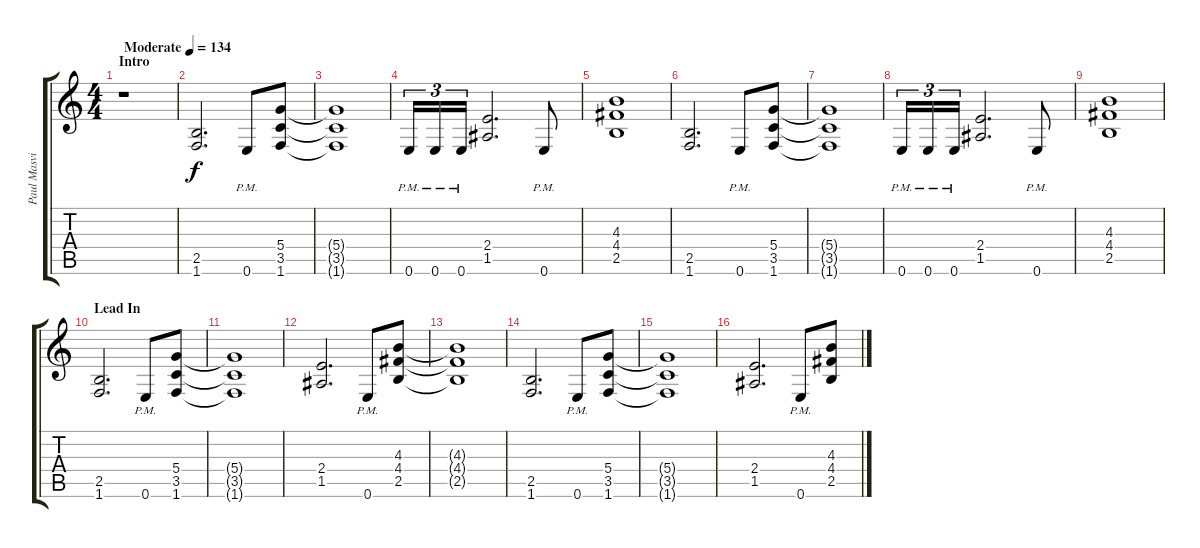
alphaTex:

\track ("Paul Masvidal (distortion)" "Paul Masvi") {instrument distortionguitar}
\staff {score tabs}
\tuning (E4 B3 G3 D3 A2 E2) {hide}
\ts (4 4)
\section ("" "Intro")
\tempo (134 "Moderate")
\clef g2
\ks c
r.1{dy f instrument distortionguitar} |
(2.5 1.6).2{d} 0.6{pm}.8 (5.4 3.5 1.6).8 |
(5.4{t} 3.5{t} 1.6{t}).1 |
0.6{pm}.16{tu (3 2)} 0.6{pm}.16{tu (3 2)} 0.6{pm}.16{tu (3 2)} (2.4 1.5).2{d} 0.6{pm}.8 |
(4.3 4.4 2.5).1 |
(2.5 1.6).2{d} 0.6{pm}.8 (5.4 3.5 1.6).8 |
(5.4{t} 3.5{t} 1.6{t}).1 |
0.6{pm}.16{tu (3 2)} 0.6{pm}.16{tu (3 2)} 0.6{pm}.16{tu (3 2)} (2.4 1.5).2{d} 0.6{pm}.8 |
(4.3 4.4 2.5).1 |
\section ("" "Lead In")
(2.5 1.6).2{d} 0.6{pm}.8 (5.4 3.5 1.6).8 |
(5.4{t} 3.5{t} 1.6{t}).1 |
(2.4 1.5).2{d} 0.6{pm}.8 (4.3 4.4 2.5).8 |
(4.3{t} 4.4{t} 2.5{t}).1 |
(2.5 1.6).2{d} 0.6{pm}.8 (5.4 3.5 1.6).8 |
(5.4{t} 3.5{t} 1.6{t}).1 |
(2.4 1.5).2{d} 0.6{pm}.8 (4.3 4.4 2.5).8
